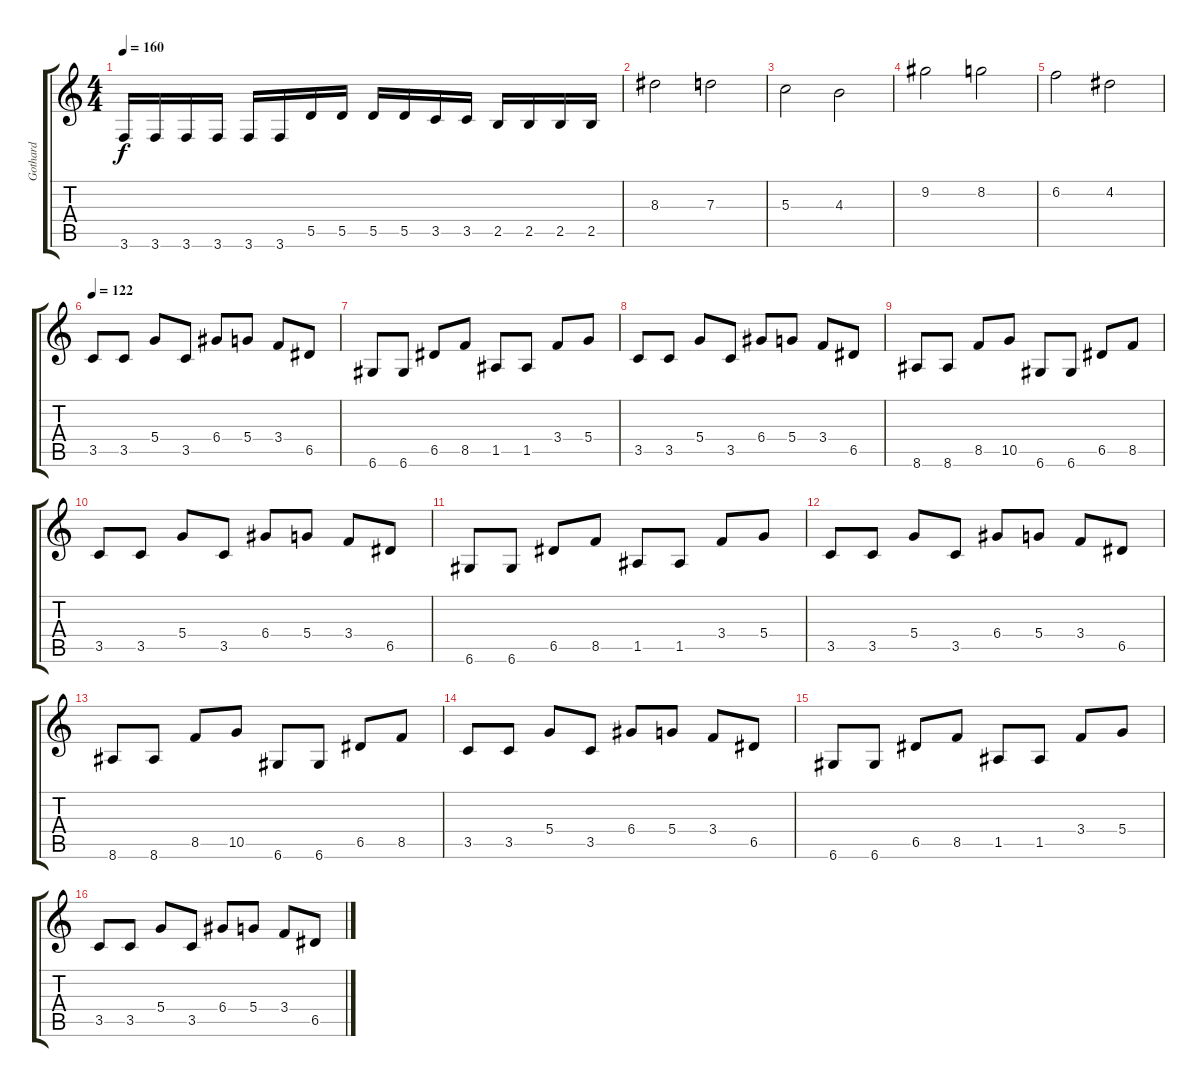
\track ("Gothard" "Gothard") {instrument overdrivenguitar}
\staff {score tabs}
\tuning (E4 B3 G3 D3 A2 D2) {hide}
\ts (4 4)
\tempo 160
\clef g2
\ks c
3.6.16{dy f} 3.6.16 3.6.16 3.6.16 3.6.16 3.6.16 5.5.16 5.5.16 5.5.16 5.5.16 3.5.16 3.5.16 2.5.16 2.5.16 2.5.16 2.5.16 |
8.3.2 7.3.2 |
5.3.2 4.3.2 |
9.2.2 8.2.2 |
6.2.2 4.2.2 |
\tempo 122
3.5.8 3.5.8 5.4.8 3.5.8 6.4.8 5.4.8 3.4.8 6.5.8 |
6.6.8 6.6.8 6.5.8 8.5.8 1.5.8 1.5.8 3.4.8 5.4.8 |
3.5.8 3.5.8 5.4.8 3.5.8 6.4.8 5.4.8 3.4.8 6.5.8 |
8.6.8 8.6.8 8.5.8 10.5.8 6.6.8 6.6.8 6.5.8 8.5.8 |
3.5.8 3.5.8 5.4.8 3.5.8 6.4.8 5.4.8 3.4.8 6.5.8 |
6.6.8 6.6.8 6.5.8 8.5.8 1.5.8 1.5.8 3.4.8 5.4.8 |
3.5.8 3.5.8 5.4.8 3.5.8 6.4.8 5.4.8 3.4.8 6.5.8 |
8.6.8 8.6.8 8.5.8 10.5.8 6.6.8 6.6.8 6.5.8 8.5.8 |
3.5.8 3.5.8 5.4.8 3.5.8 6.4.8 5.4.8 3.4.8 6.5.8 |
6.6.8 6.6.8 6.5.8 8.5.8 1.5.8 1.5.8 3.4.8 5.4.8 |
3.5.8 3.5.8 5.4.8 3.5.8 6.4.8 5.4.8 3.4.8 6.5.8
